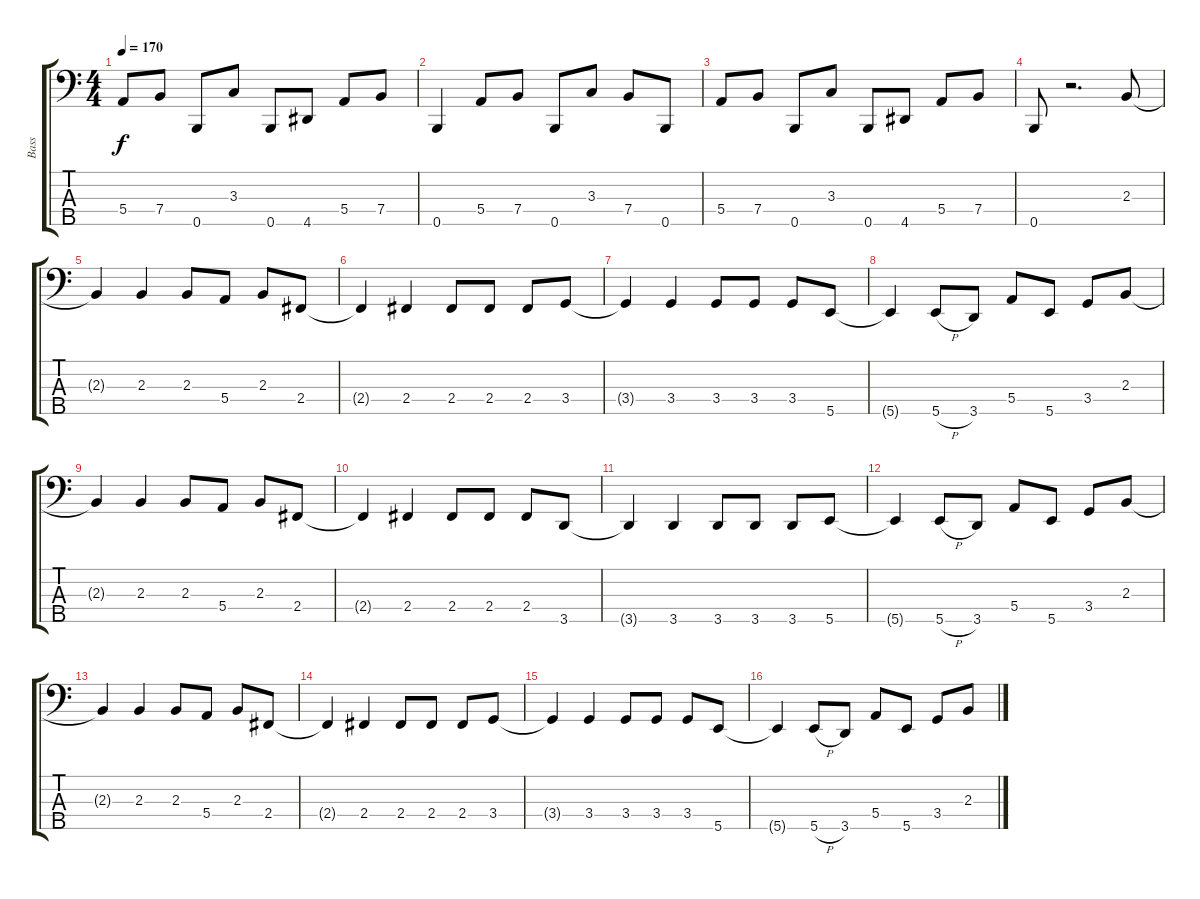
\track ("Bass" "Bass") {instrument electricbassfinger}
\staff {score tabs}
\tuning (G2 D2 A1 E1 B0) {hide}
\ts (4 4)
\tempo 170
\clef f4
\ks c
5.4.8{dy f} 7.4.8 0.5.8 3.3.8 0.5.8 4.5.8 5.4.8 7.4.8 |
0.5.4 5.4.8 7.4.8 0.5.8 3.3.8 7.4.8 0.5.8 |
5.4.8 7.4.8 0.5.8 3.3.8 0.5.8 4.5.8 5.4.8 7.4.8 |
0.5.8 r.2{d} 2.3.8 |
2.3{t}.4 2.3.4 2.3.8 5.4.8 2.3.8 2.4.8 |
2.4{t}.4 2.4.4 2.4.8 2.4.8 2.4.8 3.4.8 |
3.4{t}.4 3.4.4 3.4.8 3.4.8 3.4.8 5.5.8 |
5.5{t}.4 5.5{h}.8 3.5.8 5.4.8 5.5.8 3.4.8 2.3.8 |
2.3{t}.4 2.3.4 2.3.8 5.4.8 2.3.8 2.4.8 |
2.4{t}.4 2.4.4 2.4.8 2.4.8 2.4.8 3.5.8 |
3.5{t}.4 3.5.4 3.5.8 3.5.8 3.5.8 5.5.8 |
5.5{t}.4 5.5{h}.8 3.5.8 5.4.8 5.5.8 3.4.8 2.3.8 |
2.3{t}.4 2.3.4 2.3.8 5.4.8 2.3.8 2.4.8 |
2.4{t}.4 2.4.4 2.4.8 2.4.8 2.4.8 3.4.8 |
3.4{t}.4 3.4.4 3.4.8 3.4.8 3.4.8 5.5.8 |
5.5{t}.4 5.5{h}.8 3.5.8 5.4.8 5.5.8 3.4.8 2.3.8
